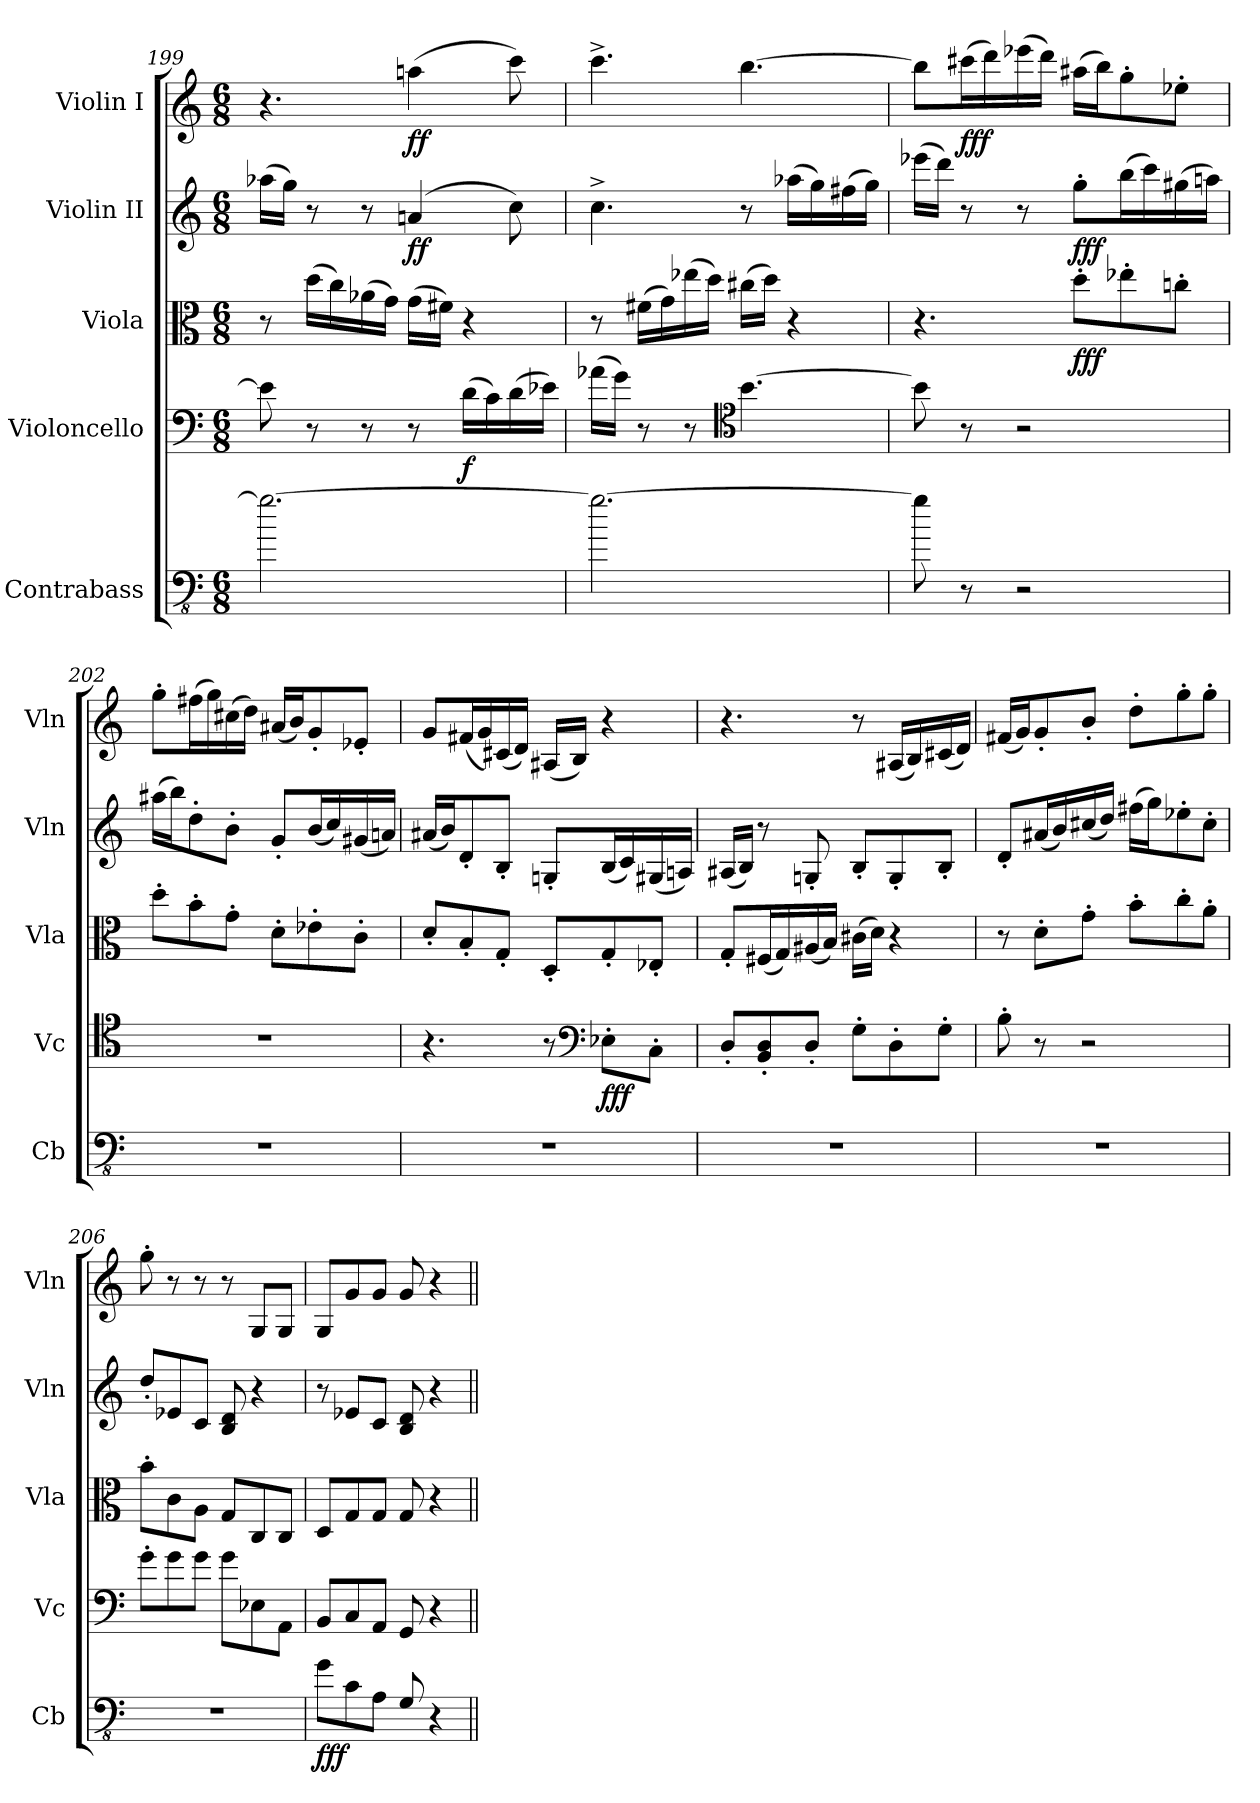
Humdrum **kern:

**kern	**dynam	**kern	**dynam	**kern	**dynam	**kern	**dynam	**kern	**dynam
*part5	*part5	*part4	*part4	*part3	*part3	*part2	*part2	*part1	*part1
*staff5	*staff5	*staff4	*staff4	*staff3	*staff3	*staff2	*staff2	*staff1	*staff1
*I"Contrabass	*	*I"Violoncello	*	*I"Viola	*	*I"Violin II	*	*I"Violin I	*
*I'Cb	*	*I'Vc	*	*I'Vla	*	*I'Vln	*	*I'Vln	*
*clefFv4	*	*clefF4	*	*clefC3	*	*clefG2	*	*clefG2	*
*ITrd7c12	*	*	*	*	*	*	*	*	*
*k[]	*	*k[]	*	*k[]	*	*k[]	*	*k[]	*
*M6/8	*	*M6/8	*	*M6/8	*	*M6/8	*	*M6/8	*
=199	=199	=199	=199	=199	=199	=199	=199	=199	=199
2.G\_	.	8e-\]	.	8r	.	(16aa-X\LL	.	4.r	.
.	.	.	.	.	.	16gg\JJ)	.	.	.
.	.	8r	.	(16dd\LL	.	8r	.	.	.
.	.	.	.	16cc\)	.	.	.	.	.
.	.	8r	.	(16a-X\	.	8r	.	.	.
.	.	.	.	16g\JJ)	.	.	.	.	.
!	!	!	!	!	!	!	!LO:DY:b	!	!LO:DY:b
.	.	8r	.	(16g\LL	.	(4an/	ff	(4aan\	ff
.	.	.	.	16f#X\JJ)	.	.	.	.	.
!	!	!	!LO:DY:b	!	!	!	!	!	!
.	.	(16d\LL	f	4r	.	.	.	.	.
.	.	16c\)	.	.	.	.	.	.	.
.	.	(16d\	.	.	.	8cc\)	.	8ccc\)	.
.	.	16e-X\JJ)	.	.	.	.	.	.	.
!!LO:PB:g=z
=200	=200	=200	=200	=200	=200	=200	=200	=200	=200
2.G\_	.	(16a-X\LL	.	8r	.	4.cc^\	.	4.ccc^\	.
.	.	16g\JJ)	.	.	.	.	.	.	.
.	.	8r	.	(16f#X\LL	.	.	.	.	.
.	.	.	.	16g\)	.	.	.	.	.
.	.	8r	.	(16ee-X\	.	.	.	.	.
.	.	.	.	16dd\JJ)	.	.	.	.	.
*	*	*clefC4	*	*	*	*	*	*	*
.	.	[4.b\	.	(16cc#X\LL	.	8r	.	[4.bb\	.
.	.	.	.	16dd\JJ)	.	.	.	.	.
.	.	.	.	4r	.	(16aa-X\LL	.	.	.
.	.	.	.	.	.	16gg\)	.	.	.
.	.	.	.	.	.	(16ff#X\	.	.	.
.	.	.	.	.	.	16gg\JJ)	.	.	.
=201	=201	=201	=201	=201	=201	=201	=201	=201	=201
8G\]	.	8b\]	.	4.r	.	(16eee-X\LL	.	8bb\L]	.
.	.	.	.	.	.	16ddd\JJ)	.	.	.
!	!	!	!	!	!	!	!	!	!LO:DY:b
8r	.	8r	.	.	.	8r	.	(16ccc#X\L	fff
.	.	.	.	.	.	.	.	16ddd\)	.
2r	.	2r	.	.	.	8r	.	(16eee-X\	.
.	.	.	.	.	.	.	.	16ddd\JJ)	.
!	!	!	!	!	!LO:DY:b	!	!LO:DY:b	!	!
.	.	.	.	8dd'\L	fff	8gg'\L	fff	(16aa#X\LL	.
.	.	.	.	.	.	.	.	16bb\J)	.
.	.	.	.	8ee-X'\	.	(16bb\L	.	8gg'\	.
.	.	.	.	.	.	16ccc\)	.	.	.
.	.	.	.	8ccn'\J	.	(16gg#X\	.	8ee-X'\J	.
.	.	.	.	.	.	16aan\JJ)	.	.	.
=202	=202	=202	=202	=202	=202	=202	=202	=202	=202
2.r	.	2.r	.	8dd'\L	.	(16aa#X\LL	.	8gg'\L	.
.	.	.	.	.	.	16bb\J)	.	.	.
.	.	.	.	8b'\	.	8dd'\	.	(16ff#X\L	.
.	.	.	.	.	.	.	.	16gg\)	.
.	.	.	.	8g'\J	.	8b'\J	.	(16cc#X\	.
.	.	.	.	.	.	.	.	16dd\JJ)	.
.	.	.	.	8d'\L	.	8g'/L	.	(16a#X/LL	.
.	.	.	.	.	.	.	.	16b/J)	.
.	.	.	.	8e-X'\	.	(16b/L	.	8g'/	.
.	.	.	.	.	.	16cc/)	.	.	.
.	.	.	.	8c'\J	.	(16g#X/	.	8e-X'/J	.
.	.	.	.	.	.	16an/JJ)	.	.	.
!!LO:LB:g=z
=203	=203	=203	=203	=203	=203	=203	=203	=203	=203
2.r	.	4.r	.	8d'/L	.	(16a#X/LL	.	8g/L	.
.	.	.	.	.	.	16b/J)	.	.	.
.	.	.	.	8B'/	.	8d'/	.	(16f#X/L	.
.	.	.	.	.	.	.	.	16g/)	.
.	.	.	.	8G'/J	.	8B'/J	.	(16c#X/	.
.	.	.	.	.	.	.	.	16d/JJ)	.
.	.	8r	.	8D'/L	.	8Gn'/L	.	(16A#X/LL	.
.	.	.	.	.	.	.	.	16B/JJ)	.
*	*	*clefF4	*	*	*	*	*	*	*
!	!	!	!LO:DY:b	!	!	!	!	!	!
.	.	8E-X'\L	fff	8G'/	.	(16B/L	.	4r	.
.	.	.	.	.	.	16c/)	.	.	.
.	.	8C'\J	.	8E-X'/J	.	(16G#X/	.	.	.
.	.	.	.	.	.	16An/JJ)	.	.	.
=204	=204	=204	=204	=204	=204	=204	=204	=204	=204
2.r	.	8D'/L	.	8G'/L	.	(16A#X/LL	.	4.r	.
.	.	.	.	.	.	16B/JJ)	.	.	.
.	.	8BB/' 8D/'	.	(16F#X/L	.	8r	.	.	.
.	.	.	.	16G/)	.	.	.	.	.
.	.	8D'/J	.	(16A#X/	.	8Gn'/	.	.	.
.	.	.	.	16B/JJ)	.	.	.	.	.
.	.	8G'\L	.	(16c#X\LL	.	8B'/L	.	8r	.
.	.	.	.	16d\JJ)	.	.	.	.	.
.	.	8D'\	.	4r	.	8G'/	.	(16A#X/LL	.
.	.	.	.	.	.	.	.	16B/)	.
.	.	8G'\J	.	.	.	8B'/J	.	(16c#X/	.
.	.	.	.	.	.	.	.	16d/JJ)	.
=205	=205	=205	=205	=205	=205	=205	=205	=205	=205
2.r	.	8B'\	.	8r	.	8d'/L	.	(16f#X/LL	.
.	.	.	.	.	.	.	.	16g/J)	.
.	.	8r	.	8d'\L	.	(16a#X/L	.	8g'/	.
.	.	.	.	.	.	16b/)	.	.	.
.	.	2r	.	8g'\J	.	(16cc#X/	.	8b'/J	.
.	.	.	.	.	.	16dd/JJ)	.	.	.
.	.	.	.	8b'\L	.	(16ff#X\LL	.	8dd'\L	.
.	.	.	.	.	.	16gg\J)	.	.	.
.	.	.	.	8cc'\	.	8ee-X'\	.	8gg'\	.
.	.	.	.	8a'\J	.	8cc#'\J	.	8gg'\J	.
!!LO:PB:g=z
=206	=206	=206	=206	=206	=206	=206	=206	=206	=206
2.r	.	8g'\L	.	8b'\L	.	8dd'/L	.	8gg'\	.
.	.	8g\	.	8c\	.	8e-X/	.	8r	.
.	.	8g\J	.	8A\J	.	8c/J	.	8r	.
.	.	8g\L	.	8G/L	.	8B/ 8d/	.	8r	.
.	.	8E-X\	.	8C/	.	4r	.	8G/L	.
.	.	8AA\J	.	8C/J	.	.	.	8G/J	.
=207	=207	=207	=207	=207	=207	=207	=207	=207	=207
!	!LO:DY:b	!	!	!	!	!	!	!	!
8GG\L	fff	8BB/L	.	8D/L	.	8r	.	8G/L	.
8CC\	.	8C/	.	8G/	.	8e-X/L	.	8g/	.
8AAA\J	.	8AA/J	.	8G/J	.	8c/J	.	8g/J	.
8GGG/	.	8GG/	.	8G/	.	8B/ 8d/	.	8g/	.
4r	.	4r	.	4r	.	4r	.	4r	.
=||	=||	=||	=||	=||	=||	=||	=||	=||	=||
*-	*-	*-	*-	*-	*-	*-	*-	*-	*-
